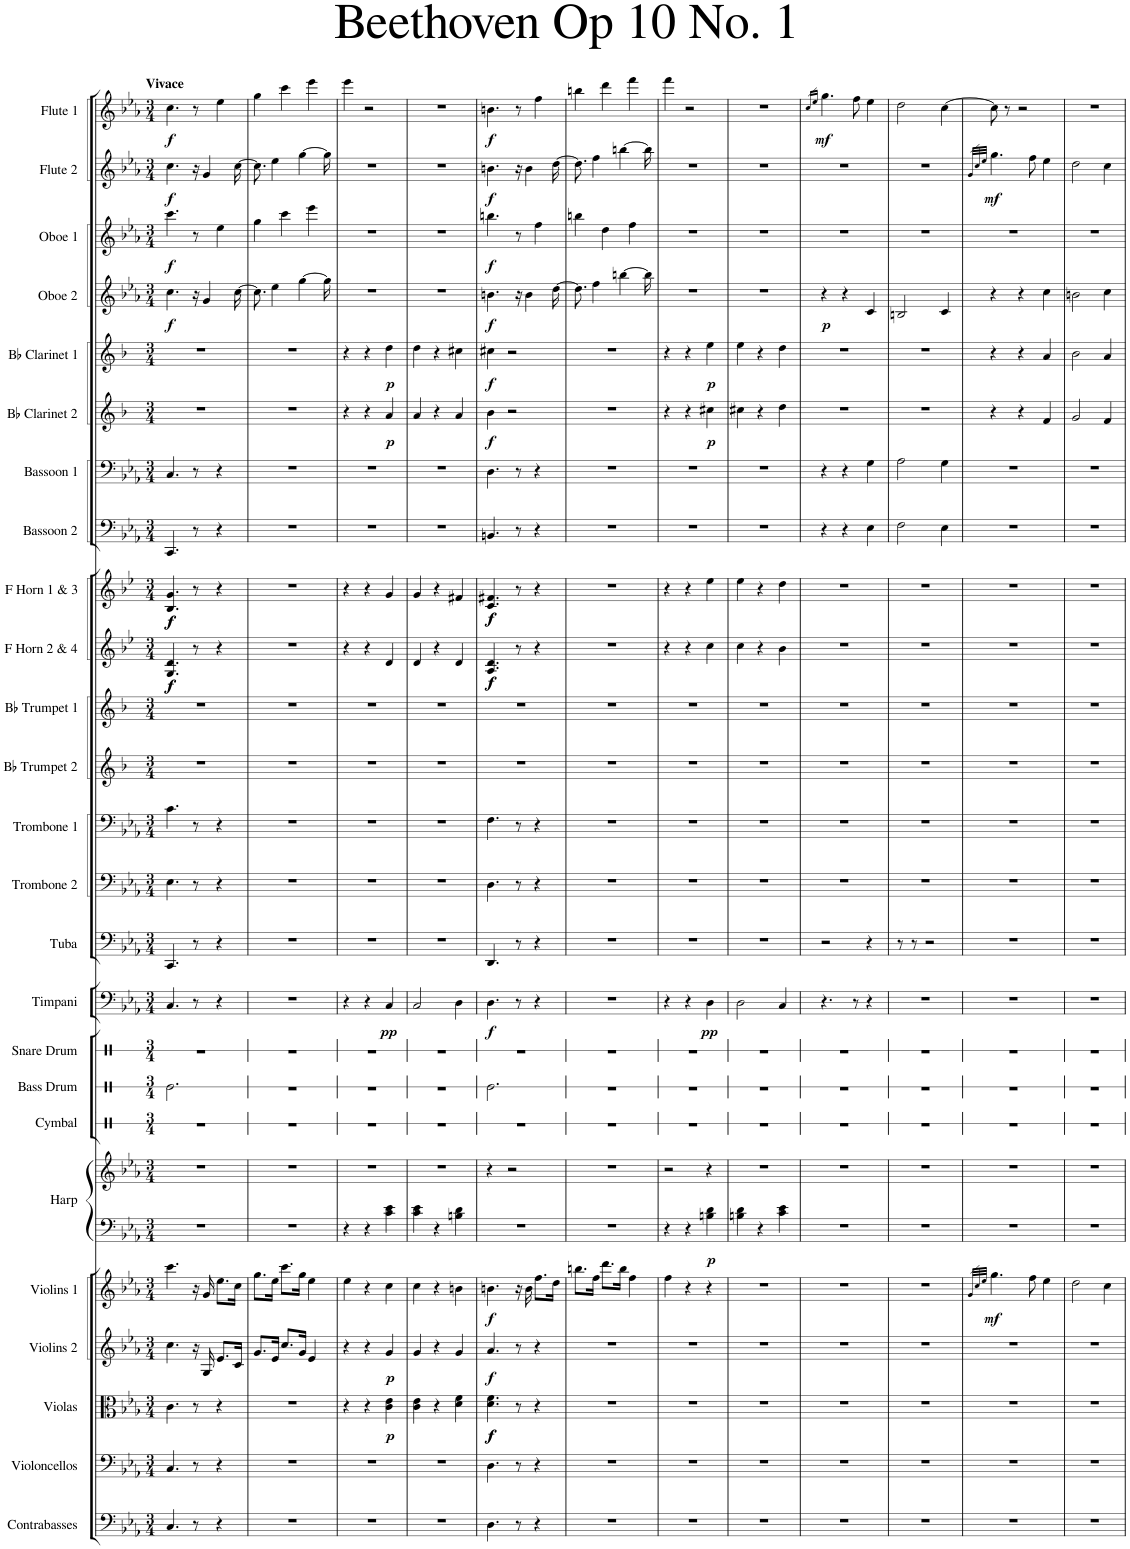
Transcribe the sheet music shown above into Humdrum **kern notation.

**kern	**kern	**kern	**dynam	**kern	**dynam	**kern	**dynam	**kern	**kern	**dynam	**kern	**kern	**kern	**kern	**dynam	**kern	**kern	**kern	**kern	**kern	**kern	**dynam	**kern	**dynam	**kern	**kern	**kern	**dynam	**kern	**dynam	**kern	**dynam	**kern	**dynam	**kern	**dynam	**kern	**dynam
*part25	*part24	*part23	*part23	*part22	*part22	*part21	*part21	*part20	*part20	*part20	*part19	*part18	*part17	*part16	*part16	*part15	*part14	*part13	*part12	*part11	*part10	*part10	*part9	*part9	*part8	*part7	*part6	*part6	*part5	*part5	*part4	*part4	*part3	*part3	*part2	*part2	*part1	*part1
*staff26	*staff25	*staff24	*staff24	*staff23	*staff23	*staff22	*staff22	*staff21	*staff20	*staff20/21	*staff19	*staff18	*staff17	*staff16	*staff16	*staff15	*staff14	*staff13	*staff12	*staff11	*staff10	*staff10	*staff9	*staff9	*staff8	*staff7	*staff6	*staff6	*staff5	*staff5	*staff4	*staff4	*staff3	*staff3	*staff2	*staff2	*staff1	*staff1
*I"Contrabasses	*I"Violoncellos	*I"Violas	*	*I"Violins 2	*	*I"Violins 1	*	*I"Harp	*	*	*I"Cymbal	*I"Bass Drum	*I"Snare Drum	*I"Timpani	*	*I"Tuba	*I"Trombone 2	*I"Trombone 1	*I"Bb Trumpet 2	*I"Bb Trumpet 1	*I"F Horn 2 &amp; 4	*	*I"F Horn 1 &amp; 3	*	*I"Bassoon 2	*I"Bassoon 1	*I"Bb Clarinet 2	*	*I"Bb Clarinet 1	*	*I"Oboe 2	*	*I"Oboe 1	*	*I"Flute 2	*	*I"Flute 1	*
*I'Cbs.	*I'Vcs.	*I'Vlas.	*	*I'Vlns. 2	*	*I'Vlns. 1	*	*I'Hrp.	*	*	*I'Cym.	*I'B. Dr.	*I'Sn. Dr.	*I'Timp.	*	*I'Tba.	*I'Tbn. 2	*I'Tbn. 1	*I'Bb Tpt. 2	*I'Bb Tpt. 1	*I'F Hn. 2 4	*	*I'F Hn. 1 3	*	*I'Bsn. 2	*I'Bsn. 1	*I'Bb Cl. 2	*	*I'Bb Cl. 1	*	*I'Ob. 2	*	*I'Ob. 1	*	*I'Fl. 2	*	*I'Fl. 1	*
*	*	*	*	*	*	*	*	*	*	*	*stria1	*stria1	*stria1	*	*	*	*	*	*	*	*	*	*	*	*	*	*	*	*	*	*	*	*	*	*	*	*	*
*clefF4	*clefF4	*clefC3	*	*clefG2	*	*clefG2	*	*clefF4	*clefG2	*	*clefX	*clefX	*clefX	*clefF4	*	*clefF4	*clefF4	*clefF4	*clefG2	*clefG2	*clefG2	*	*clefG2	*	*clefF4	*clefF4	*clefG2	*	*clefG2	*	*clefG2	*	*clefG2	*	*clefG2	*	*clefG2	*
*Trd7c12	*	*	*	*	*	*	*	*	*	*	*	*	*	*	*	*	*	*	*Trd1c2	*Trd1c2	*Trd4c7	*	*Trd4c7	*	*	*	*Trd1c2	*	*Trd1c2	*	*	*	*	*	*	*	*	*
*k[b-e-a-]	*k[b-e-a-]	*k[b-e-a-]	*	*k[b-e-a-]	*	*k[b-e-a-]	*	*k[b-e-a-]	*k[b-e-a-]	*	*k[]	*k[]	*k[]	*k[b-e-a-]	*	*k[b-e-a-]	*k[b-e-a-]	*k[b-e-a-]	*k[b-]	*k[b-]	*k[b-e-]	*	*k[b-e-]	*	*k[b-e-a-]	*k[b-e-a-]	*k[b-]	*	*k[b-]	*	*k[b-e-a-]	*	*k[b-e-a-]	*	*k[b-e-a-]	*	*k[b-e-a-]	*
*M3/4	*M3/4	*M3/4	*	*M3/4	*	*M3/4	*	*M3/4	*M3/4	*	*M3/4	*M3/4	*M3/4	*M3/4	*	*M3/4	*M3/4	*M3/4	*M3/4	*M3/4	*M3/4	*	*M3/4	*	*M3/4	*M3/4	*M3/4	*	*M3/4	*	*M3/4	*	*M3/4	*	*M3/4	*	*M3/4	*
=1	=1	=1	=1	=1	=1	=1	=1	=1	=1	=1	=1	=1	=1	=1	=1	=1	=1	=1	=1	=1	=1	=1	=1	=1	=1	=1	=1	=1	=1	=1	=1	=1	=1	=1	=1	=1	=1	=1
!	!	!	!	!	!	!	!	!	!	!	!	!	!	!	!	!	!	!	!	!	!	!	!	!	!	!	!	!	!	!	!	!	!	!	!	!	!LO:TX:a:B:t=Vivace	!
!	!	!	!	!	!	!	!	!	!	!	!	!	!	!	!	!	!	!	!	!	!	!LO:DY:b	!	!	!	!	!	!	!	!	!	!	!	!	!	!	!	!
!	!	!	!	!	!	!	!	!	!	!	!	!	!	!	!	!	!	!	!	!	!	!LO:DY:n=1:b	!	!LO:DY:b	!	!	!	!	!	!	!	!	!	!	!	!	!	!
!	!	!	!	!	!	!	!	!	!	!	!	!	!	!	!	!	!	!	!	!	!	!	!	!LO:DY:n=1:b	!	!	!	!	!	!	!	!LO:DY:b	!	!LO:DY:b	!	!LO:DY:b	!	!LO:DY:b
4.C/	4.C/	4.c\	.	4.cc\	.	4.ccc\	.	2.r	2.r	.	2.r	2.Re\	2.r	4.C/	.	4.CC/	4.E-\	4.c\	2.r	2.r	4.G/ 4.d/	f f	4.B-/ 4.g/	f f	4.CC/	4.C/	2.r	.	2.r	.	4.cc\	f	4.ccc\	f	4.cc\	f	4.cc\	f
8r	8r	8r	.	16r	.	16r	.	.	.	.	.	.	.	8r	.	8r	8r	8r	.	.	8r	.	8r	.	8r	8r	.	.	.	.	16r	.	8r	.	16r	.	8r	.
.	.	.	.	16G/	.	16g/	.	.	.	.	.	.	.	.	.	.	.	.	.	.	.	.	.	.	.	.	.	.	.	.	4g/	.	.	.	4g/	.	.	.
4r	4r	4r	.	8.e-/L	.	8.ee-\L	.	.	.	.	.	.	.	4r	.	4r	4r	4r	.	.	4r	.	4r	.	4r	4r	.	.	.	.	.	.	4ee-\	.	.	.	4ee-\	.
.	.	.	.	16c/Jk	.	16cc\Jk	.	.	.	.	.	.	.	.	.	.	.	.	.	.	.	.	.	.	.	.	.	.	.	.	[16cc\	.	.	.	[16cc\	.	.	.
=2	=2	=2	=2	=2	=2	=2	=2	=2	=2	=2	=2	=2	=2	=2	=2	=2	=2	=2	=2	=2	=2	=2	=2	=2	=2	=2	=2	=2	=2	=2	=2	=2	=2	=2	=2	=2	=2	=2
2.r	2.r	2.r	.	8.g/L	.	8.gg\L	.	2.r	2.r	.	2.r	2.r	2.r	2.r	.	2.r	2.r	2.r	2.r	2.r	2.r	.	2.r	.	2.r	2.r	2.r	.	2.r	.	8.cc\]	.	4gg\	.	8.cc\]	.	4gg\	.
.	.	.	.	16e-/Jk	.	16ee-\Jk	.	.	.	.	.	.	.	.	.	.	.	.	.	.	.	.	.	.	.	.	.	.	.	.	4ee-\	.	.	.	4ee-\	.	.	.
.	.	.	.	8.cc/L	.	8.ccc\L	.	.	.	.	.	.	.	.	.	.	.	.	.	.	.	.	.	.	.	.	.	.	.	.	.	.	4ccc\	.	.	.	4ccc\	.
.	.	.	.	16g/Jk	.	16gg\Jk	.	.	.	.	.	.	.	.	.	.	.	.	.	.	.	.	.	.	.	.	.	.	.	.	[4gg\	.	.	.	[4gg\	.	.	.
.	.	.	.	4e-/	.	4ee-\	.	.	.	.	.	.	.	.	.	.	.	.	.	.	.	.	.	.	.	.	.	.	.	.	.	.	4eee-\	.	.	.	4eee-\	.
.	.	.	.	.	.	.	.	.	.	.	.	.	.	.	.	.	.	.	.	.	.	.	.	.	.	.	.	.	.	.	16gg\]	.	.	.	16gg\]	.	.	.
=3	=3	=3	=3	=3	=3	=3	=3	=3	=3	=3	=3	=3	=3	=3	=3	=3	=3	=3	=3	=3	=3	=3	=3	=3	=3	=3	=3	=3	=3	=3	=3	=3	=3	=3	=3	=3	=3	=3
2.r	2.r	4r	.	4r	.	4ee-\	.	4r	2.r	.	2.r	2.r	2.r	4r	.	2.r	2.r	2.r	2.r	2.r	4r	.	4r	.	2.r	2.r	4r	.	4r	.	2.r	.	2.r	.	2.r	.	4eee-\	.
.	.	4r	.	4r	.	4r	.	4r	.	.	.	.	.	4r	.	.	.	.	.	.	4r	.	4r	.	.	.	4r	.	4r	.	.	.	.	.	.	.	2r	.
!	!	!	!LO:DY:b	!	!LO:DY:b	!	!	!	!	!	!	!	!	!	!LO:DY:b	!	!	!	!	!	!	!	!	!	!	!	!	!LO:DY:b	!	!LO:DY:b	!	!	!	!	!	!	!	!
.	.	4c\ 4e-\	p	4g/	p	4cc\	.	4c\ 4e-\	.	.	.	.	.	4C/	pp	.	.	.	.	.	4d/	.	4g/	.	.	.	4a/	p	4dd\	p	.	.	.	.	.	.	.	.
=4	=4	=4	=4	=4	=4	=4	=4	=4	=4	=4	=4	=4	=4	=4	=4	=4	=4	=4	=4	=4	=4	=4	=4	=4	=4	=4	=4	=4	=4	=4	=4	=4	=4	=4	=4	=4	=4	=4
2.r	2.r	4c\ 4e-\	.	4g/	.	4cc\	.	4c\ 4e-\	2.r	.	2.r	2.r	2.r	2C/	.	2.r	2.r	2.r	2.r	2.r	4d/	.	4g/	.	2.r	2.r	4a/	.	4dd\	.	2.r	.	2.r	.	2.r	.	2.r	.
.	.	4r	.	4r	.	4r	.	4r	.	.	.	.	.	.	.	.	.	.	.	.	4r	.	4r	.	.	.	4r	.	4r	.	.	.	.	.	.	.	.	.
.	.	4d\ 4f\	.	4g/	.	4bn\	.	4Bn\ 4d\	.	.	.	.	.	4D\	.	.	.	.	.	.	4d/	.	4f#X/	.	.	.	4a/	.	4cc#X\	.	.	.	.	.	.	.	.	.
=5	=5	=5	=5	=5	=5	=5	=5	=5	=5	=5	=5	=5	=5	=5	=5	=5	=5	=5	=5	=5	=5	=5	=5	=5	=5	=5	=5	=5	=5	=5	=5	=5	=5	=5	=5	=5	=5	=5
!	!	!	!LO:DY:b	!	!	!	!	!	!	!	!	!	!	!	!	!	!	!	!	!	!	!	!	!	!	!	!	!	!	!	!	!	!	!	!	!	!	!
!	!	!	!LO:DY:n=1:b	!	!LO:DY:b	!	!LO:DY:b	!	!	!	!	!	!	!	!LO:DY:b	!	!	!	!	!	!	!LO:DY:b	!	!	!	!	!	!	!	!	!	!	!	!	!	!	!	!
!	!	!	!	!	!	!	!	!	!	!	!	!	!	!	!	!	!	!	!	!	!	!LO:DY:n=1:b	!	!LO:DY:b	!	!	!	!	!	!	!	!	!	!	!	!	!	!
!	!	!	!	!	!	!	!	!	!	!	!	!	!	!	!	!	!	!	!	!	!	!	!	!LO:DY:n=1:b	!	!	!	!LO:DY:b	!	!LO:DY:b	!	!LO:DY:b	!	!LO:DY:b	!	!LO:DY:b	!	!LO:DY:b
4.D\	4.D\	4.d\ 4.f\	f f	4.a-/	f	4.bn\	f	2.r	4r	.	2.r	2.Re\	2.r	4.D\	f	4.DD/	4.D\	4.F\	2.r	2.r	4.A/ 4.d/	f f	4.c/ 4.f#X/	f f	4.BBn/	4.D\	4b-\	f	4cc#X\	f	4.bn\	f	4.bbn\	f	4.bn\	f	4.bn\	f
.	.	.	.	.	.	.	.	.	2r	.	.	.	.	.	.	.	.	.	.	.	.	.	.	.	.	.	2r	.	2r	.	.	.	.	.	.	.	.	.
8r	8r	8r	.	8r	.	16r	.	.	.	.	.	.	.	8r	.	8r	8r	8r	.	.	8r	.	8r	.	8r	8r	.	.	.	.	16r	.	8r	.	16r	.	8r	.
.	.	.	.	.	.	16b\	.	.	.	.	.	.	.	.	.	.	.	.	.	.	.	.	.	.	.	.	.	.	.	.	4b\	.	.	.	4b\	.	.	.
4r	4r	4r	.	4r	.	8.ff\L	.	.	.	.	.	.	.	4r	.	4r	4r	4r	.	.	4r	.	4r	.	4r	4r	.	.	.	.	.	.	4ff\	.	.	.	4ff\	.
.	.	.	.	.	.	16dd\Jk	.	.	.	.	.	.	.	.	.	.	.	.	.	.	.	.	.	.	.	.	.	.	.	.	[16dd\	.	.	.	[16dd\	.	.	.
=6	=6	=6	=6	=6	=6	=6	=6	=6	=6	=6	=6	=6	=6	=6	=6	=6	=6	=6	=6	=6	=6	=6	=6	=6	=6	=6	=6	=6	=6	=6	=6	=6	=6	=6	=6	=6	=6	=6
2.r	2.r	2.r	.	2.r	.	8.bbn\L	.	2.r	2.r	.	2.r	2.r	2.r	2.r	.	2.r	2.r	2.r	2.r	2.r	2.r	.	2.r	.	2.r	2.r	2.r	.	2.r	.	8.dd\]	.	4bbn\	.	8.dd\]	.	4bbn\	.
.	.	.	.	.	.	16ff\Jk	.	.	.	.	.	.	.	.	.	.	.	.	.	.	.	.	.	.	.	.	.	.	.	.	4ff\	.	.	.	4ff\	.	.	.
.	.	.	.	.	.	8.ddd\L	.	.	.	.	.	.	.	.	.	.	.	.	.	.	.	.	.	.	.	.	.	.	.	.	.	.	4dd\	.	.	.	4ddd\	.
.	.	.	.	.	.	16bb\Jk	.	.	.	.	.	.	.	.	.	.	.	.	.	.	.	.	.	.	.	.	.	.	.	.	[4bbn\	.	.	.	[4bbn\	.	.	.
.	.	.	.	.	.	4ff\	.	.	.	.	.	.	.	.	.	.	.	.	.	.	.	.	.	.	.	.	.	.	.	.	.	.	4ff\	.	.	.	4fff\	.
.	.	.	.	.	.	.	.	.	.	.	.	.	.	.	.	.	.	.	.	.	.	.	.	.	.	.	.	.	.	.	16bb\]	.	.	.	16bb\]	.	.	.
=7	=7	=7	=7	=7	=7	=7	=7	=7	=7	=7	=7	=7	=7	=7	=7	=7	=7	=7	=7	=7	=7	=7	=7	=7	=7	=7	=7	=7	=7	=7	=7	=7	=7	=7	=7	=7	=7	=7
2.r	2.r	2.r	.	2.r	.	4ff\	.	4r	2r	.	2.r	2.r	2.r	4r	.	2.r	2.r	2.r	2.r	2.r	4r	.	4r	.	2.r	2.r	4r	.	4r	.	2.r	.	2.r	.	2.r	.	4fff\	.
.	.	.	.	.	.	4r	.	4r	.	.	.	.	.	4r	.	.	.	.	.	.	4r	.	4r	.	.	.	4r	.	4r	.	.	.	.	.	.	.	2r	.
!	!	!	!	!	!	!	!	!	!	!LO:DY:b=2	!	!	!	!	!LO:DY:b	!	!	!	!	!	!	!	!	!	!	!	!	!LO:DY:b	!	!LO:DY:b	!	!	!	!	!	!	!	!
.	.	.	.	.	.	4r	.	4Bn\ 4d\	4r	p	.	.	.	4D\	pp	.	.	.	.	.	4cc\	.	4ee-\	.	.	.	4cc#X\	p	4ee\	p	.	.	.	.	.	.	.	.
=8	=8	=8	=8	=8	=8	=8	=8	=8	=8	=8	=8	=8	=8	=8	=8	=8	=8	=8	=8	=8	=8	=8	=8	=8	=8	=8	=8	=8	=8	=8	=8	=8	=8	=8	=8	=8	=8	=8
2.r	2.r	2.r	.	2.r	.	2.r	.	4Bn\ 4d\	2.r	.	2.r	2.r	2.r	2D\	.	2.r	2.r	2.r	2.r	2.r	4cc\	.	4ee-\	.	2.r	2.r	4cc#X\	.	4ee\	.	2.r	.	2.r	.	2.r	.	2.r	.
.	.	.	.	.	.	.	.	4r	.	.	.	.	.	.	.	.	.	.	.	.	4r	.	4r	.	.	.	4r	.	4r	.	.	.	.	.	.	.	.	.
.	.	.	.	.	.	.	.	4c\ 4e-\	.	.	.	.	.	4C/	.	.	.	.	.	.	4b-\	.	4dd\	.	.	.	4dd\	.	4dd\	.	.	.	.	.	.	.	.	.
=9	=9	=9	=9	=9	=9	=9	=9	=9	=9	=9	=9	=9	=9	=9	=9	=9	=9	=9	=9	=9	=9	=9	=9	=9	=9	=9	=9	=9	=9	=9	=9	=9	=9	=9	=9	=9	=9	=9
.	.	.	.	.	.	.	.	.	.	.	.	.	.	.	.	.	.	.	.	.	.	.	.	.	.	.	.	.	.	.	.	.	.	.	.	.	16qcc/LL	.
.	.	.	.	.	.	.	.	.	.	.	.	.	.	.	.	.	.	.	.	.	.	.	.	.	.	.	.	.	.	.	.	.	.	.	.	.	16qee-/JJ	.
!	!	!	!	!	!	!	!	!	!	!	!	!	!	!	!	!	!	!	!	!	!	!	!	!	!	!	!	!	!	!	!	!LO:DY:b	!	!	!	!	!	!LO:DY:b
2.r	2.r	2.r	.	2.r	.	2.r	.	2.r	2.r	.	2.r	2.r	2.r	4.r	.	2r	2.r	2.r	2.r	2.r	2.r	.	2.r	.	4r	4r	2.r	.	2.r	.	4r	p	2.r	.	2.r	.	4.gg\	mf
.	.	.	.	.	.	.	.	.	.	.	.	.	.	.	.	.	.	.	.	.	.	.	.	.	4r	4r	.	.	.	.	4r	.	.	.	.	.	.	.
.	.	.	.	.	.	.	.	.	.	.	.	.	.	8r	.	.	.	.	.	.	.	.	.	.	.	.	.	.	.	.	.	.	.	.	.	.	8ff\	.
.	.	.	.	.	.	.	.	.	.	.	.	.	.	4r	.	4r	.	.	.	.	.	.	.	.	4E-\	4G\	.	.	.	.	4c/	.	.	.	.	.	4ee-\	.
=10	=10	=10	=10	=10	=10	=10	=10	=10	=10	=10	=10	=10	=10	=10	=10	=10	=10	=10	=10	=10	=10	=10	=10	=10	=10	=10	=10	=10	=10	=10	=10	=10	=10	=10	=10	=10	=10	=10
2.r	2.r	2.r	.	2.r	.	2.r	.	2.r	2.r	.	2.r	2.r	2.r	2.r	.	8r	2.r	2.r	2.r	2.r	2.r	.	2.r	.	2F\	2A-\	2.r	.	2.r	.	2Bn/	.	2.r	.	2.r	.	2dd\	.
.	.	.	.	.	.	.	.	.	.	.	.	.	.	.	.	8r	.	.	.	.	.	.	.	.	.	.	.	.	.	.	.	.	.	.	.	.	.	.
.	.	.	.	.	.	.	.	.	.	.	.	.	.	.	.	2r	.	.	.	.	.	.	.	.	.	.	.	.	.	.	.	.	.	.	.	.	.	.
.	.	.	.	.	.	.	.	.	.	.	.	.	.	.	.	.	.	.	.	.	.	.	.	.	4E-\	4G\	.	.	.	.	4c/	.	.	.	.	.	[4cc\	.
=11	=11	=11	=11	=11	=11	=11	=11	=11	=11	=11	=11	=11	=11	=11	=11	=11	=11	=11	=11	=11	=11	=11	=11	=11	=11	=11	=11	=11	=11	=11	=11	=11	=11	=11	=11	=11	=11	=11
.	.	.	.	.	.	32qg/LLL	.	.	.	.	.	.	.	.	.	.	.	.	.	.	.	.	.	.	.	.	.	.	.	.	.	.	.	.	32qg/LLL	.	.	.
.	.	.	.	.	.	32qcc/	.	.	.	.	.	.	.	.	.	.	.	.	.	.	.	.	.	.	.	.	.	.	.	.	.	.	.	.	32qcc/	.	.	.
.	.	.	.	.	.	32qee-/JJJ	.	.	.	.	.	.	.	.	.	.	.	.	.	.	.	.	.	.	.	.	.	.	.	.	.	.	.	.	32qee-/JJJ	.	.	.
!	!	!	!	!	!	!	!LO:DY:b	!	!	!	!	!	!	!	!	!	!	!	!	!	!	!	!	!	!	!	!	!	!	!	!	!	!	!	!	!LO:DY:b	!	!
2.r	2.r	2.r	.	2.r	.	4.gg\	mf	2.r	2.r	.	2.r	2.r	2.r	2.r	.	2.r	2.r	2.r	2.r	2.r	2.r	.	2.r	.	2.r	2.r	4r	.	4r	.	4r	.	2.r	.	4.gg\	mf	8cc\]	.
.	.	.	.	.	.	.	.	.	.	.	.	.	.	.	.	.	.	.	.	.	.	.	.	.	.	.	.	.	.	.	.	.	.	.	.	.	8r	.
.	.	.	.	.	.	.	.	.	.	.	.	.	.	.	.	.	.	.	.	.	.	.	.	.	.	.	4r	.	4r	.	4r	.	.	.	.	.	2r	.
.	.	.	.	.	.	8ff\	.	.	.	.	.	.	.	.	.	.	.	.	.	.	.	.	.	.	.	.	.	.	.	.	.	.	.	.	8ff\	.	.	.
.	.	.	.	.	.	4ee-\	.	.	.	.	.	.	.	.	.	.	.	.	.	.	.	.	.	.	.	.	4f/	.	4a/	.	4cc\	.	.	.	4ee-\	.	.	.
=12	=12	=12	=12	=12	=12	=12	=12	=12	=12	=12	=12	=12	=12	=12	=12	=12	=12	=12	=12	=12	=12	=12	=12	=12	=12	=12	=12	=12	=12	=12	=12	=12	=12	=12	=12	=12	=12	=12
2.r	2.r	2.r	.	2.r	.	2dd\	.	2.r	2.r	.	2.r	2.r	2.r	2.r	.	2.r	2.r	2.r	2.r	2.r	2.r	.	2.r	.	2.r	2.r	2g/	.	2b-\	.	2bn\	.	2.r	.	2dd\	.	2.r	.
.	.	.	.	.	.	4cc\	.	.	.	.	.	.	.	.	.	.	.	.	.	.	.	.	.	.	.	.	4f/	.	4a/	.	4cc\	.	.	.	4cc\	.	.	.
=	=	=	=	=	=	=	=	=	=	=	=	=	=	=	=	=	=	=	=	=	=	=	=	=	=	=	=	=	=	=	=	=	=	=	=	=	=	=
*-	*-	*-	*-	*-	*-	*-	*-	*-	*-	*-	*-	*-	*-	*-	*-	*-	*-	*-	*-	*-	*-	*-	*-	*-	*-	*-	*-	*-	*-	*-	*-	*-	*-	*-	*-	*-	*-	*-
